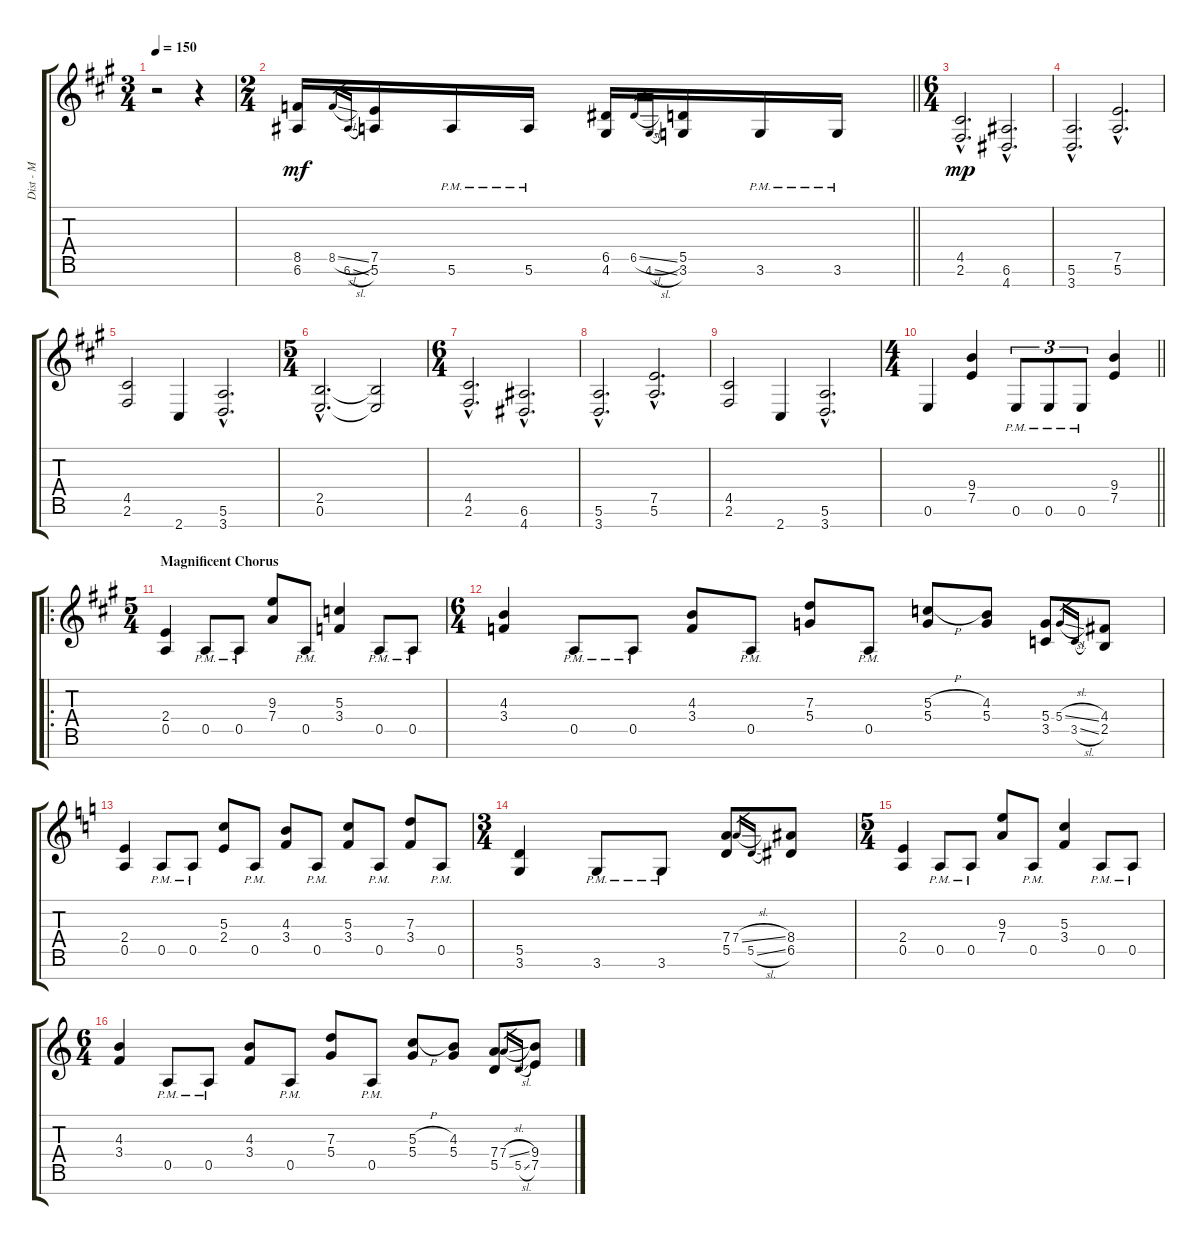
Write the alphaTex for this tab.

\track ("Dist - M" "Dist - M") {instrument distortionguitar}
\staff {score tabs}
\tuning (E4 B3 G3 D3 A2 E2 B1) {hide}
\ts (3 4)
\tempo 150
\clef g2
\ks a
r.2{dy f} r.4 |
\ts (2 4)
\barLineRight lightlight
(8.5 6.6).16{dy mf} 8.5{sl}.16{gr} 6.6{sl}.16{gr} (7.5 5.6).16 5.6{pm}.16 5.6{pm}.16 (6.5 4.6).16 6.5{sl}.16{gr} 4.6{sl}.16{gr} (5.5 3.6).16 3.6{pm}.16 3.6{pm}.16 |
\ts (6 4)
(4.5{hac} 2.6{hac}).2{d dy mp} (6.6{hac} 4.7{hac}).2{d} |
(5.6{hac} 3.7{hac}).2{d} (7.5{hac} 5.6{hac}).2{d} |
(4.5 2.6).2 2.7.4 (5.6{hac} 3.7{hac}).2{d} |
\ts (5 4)
(2.5{hac} 0.6{hac}).2{d} (2.5{t} 0.6{t}).2 |
\ts (6 4)
(4.5{hac} 2.6{hac}).2{d} (6.6{hac} 4.7{hac}).2{d} |
(5.6{hac} 3.7{hac}).2{d} (7.5{hac} 5.6{hac}).2{d} |
(4.5 2.6).2 2.7.4 (5.6{hac} 3.7{hac}).2{d} |
\ts (4 4)
\barLineRight lightlight
0.6.4 (9.4 7.5).4 0.6{pm}.8{tu (3 2)} 0.6{pm}.8{tu (3 2)} 0.6{pm}.8{tu (3 2)} (9.4 7.5).4 |
\ro
\ts (5 4)
\section ("" "Magnificent Chorus")
(2.4 0.5).4 0.5{pm}.8 0.5{pm}.8 (9.3 7.4).8 0.5{pm}.8 (5.3 3.4).4 0.5{pm}.8 0.5{pm}.8 |
\ts (6 4)
(4.3 3.4).4 0.5{pm}.8 0.5{pm}.8 (4.3 3.4).8 0.5{pm}.8 (7.3 5.4).8 0.5{pm}.8 (5.3{h} 5.4).8 (4.3 5.4).8 (5.4 3.5).8 5.4{sl}.16{gr} 3.5{sl}.16{gr} (4.4 2.5).8 |
\ks c
(2.4 0.5).4 0.5{pm}.8 0.5{pm}.8 (5.3 2.4).8 0.5{pm}.8 (4.3 3.4).8 0.5{pm}.8 (5.3 3.4).8 0.5{pm}.8 (7.3 3.4).8 0.5{pm}.8 |
\ts (3 4)
(5.5 3.6).4 3.6{pm}.8 3.6{pm}.8 (7.4 5.5).8 7.4{sl}.16{gr} 5.5{sl}.16{gr} (8.4 6.5).8 |
\ts (5 4)
(2.4 0.5).4 0.5{pm}.8 0.5{pm}.8 (9.3 7.4).8 0.5{pm}.8 (5.3 3.4).4 0.5{pm}.8 0.5{pm}.8 |
\ts (6 4)
(4.3 3.4).4 0.5{pm}.8 0.5{pm}.8 (4.3 3.4).8 0.5{pm}.8 (7.3 5.4).8 0.5{pm}.8 (5.3{h} 5.4).8 (4.3 5.4).8 (7.4 5.5).8 7.4{sl}.16{gr} 5.5{sl}.16{gr} (9.4 7.5).8
